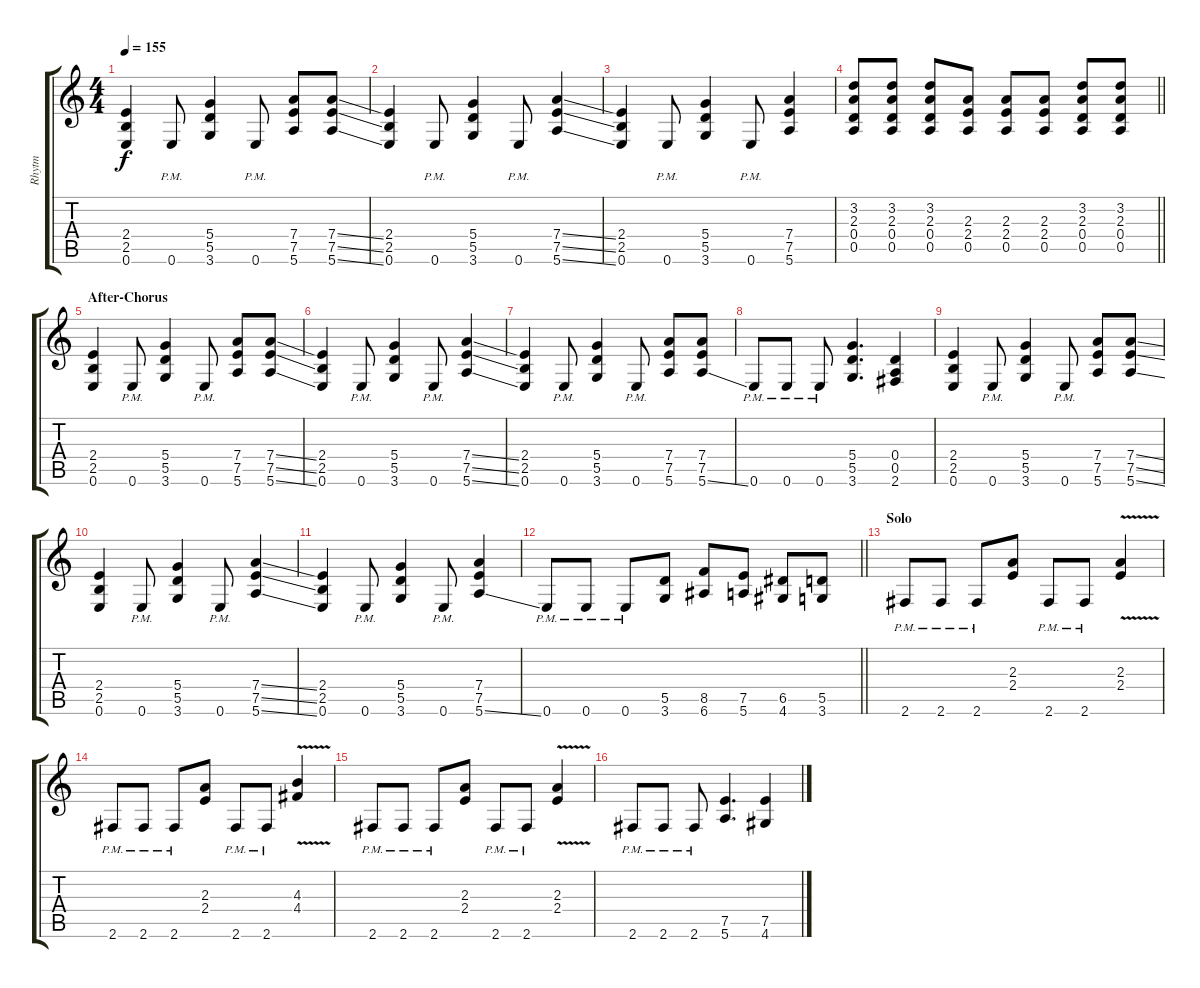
\track ("Rhytm" "Rhytm") {instrument electricguitarclean}
\staff {score tabs}
\tuning (E4 B3 G3 D3 A2 E2) {hide}
\ts (4 4)
\tempo 155
\clef g2
\ks c
(2.4 2.5 0.6).4{dy f} 0.6{pm}.8 (5.4 5.5 3.6).4 0.6{pm}.8 (7.4 7.5 5.6).8 (7.4{ss} 7.5{ss} 5.6{ss}).8 |
(2.4 2.5 0.6).4 0.6{pm}.8 (5.4 5.5 3.6).4 0.6{pm}.8 (7.4{ss} 7.5{ss} 5.6{ss}).4 |
(2.4 2.5 0.6).4 0.6{pm}.8 (5.4 5.5 3.6).4 0.6{pm}.8 (7.4 7.5 5.6).4 |
\barLineRight lightlight
(3.2 2.3 0.4 0.5).8 (3.2 2.3 0.4 0.5).8 (3.2 2.3 0.4 0.5).8 (2.3 2.4 0.5).8 (2.3 2.4 0.5).8 (2.3 2.4 0.5).8 (3.2 2.3 0.4 0.5).8 (3.2 2.3 0.4 0.5).8 |
\section ("" "After-Chorus")
(2.4 2.5 0.6).4 0.6{pm}.8 (5.4 5.5 3.6).4 0.6{pm}.8 (7.4 7.5 5.6).8 (7.4{ss} 7.5{ss} 5.6{ss}).8 |
(2.4 2.5 0.6).4 0.6{pm}.8 (5.4 5.5 3.6).4 0.6{pm}.8 (7.4{ss} 7.5{ss} 5.6{ss}).4 |
(2.4 2.5 0.6).4 0.6{pm}.8 (5.4 5.5 3.6).4 0.6{pm}.8 (7.4 7.5 5.6).8 (7.4 7.5 5.6{ss}).8 |
0.6{pm}.8 0.6{pm}.8 0.6{pm}.8 (5.4 5.5 3.6).4{d} (0.4 0.5 2.6).4 |
(2.4 2.5 0.6).4 0.6{pm}.8 (5.4 5.5 3.6).4 0.6{pm}.8 (7.4 7.5 5.6).8 (7.4{ss} 7.5{ss} 5.6{ss}).8 |
(2.4 2.5 0.6).4 0.6{pm}.8 (5.4 5.5 3.6).4 0.6{pm}.8 (7.4{ss} 7.5{ss} 5.6{ss}).4 |
(2.4 2.5 0.6).4 0.6{pm}.8 (5.4 5.5 3.6).4 0.6{pm}.8 (7.4 7.5 5.6{ss}).4 |
\barLineRight lightlight
0.6{pm}.8 0.6{pm}.8 0.6{pm}.8 (5.5 3.6).8 (8.5 6.6).8 (7.5 5.6).8 (6.5 4.6).8 (5.5 3.6).8 |
\section ("" "Solo")
2.6{pm}.8 2.6{pm}.8 2.6{pm}.8 (2.3 2.4).8 2.6{pm}.8 2.6{pm}.8 (2.3{v} 2.4{v}).4 |
2.6{pm}.8 2.6{pm}.8 2.6{pm}.8 (2.3 2.4).8 2.6{pm}.8 2.6{pm}.8 (4.3{v} 4.4{v}).4 |
2.6{pm}.8 2.6{pm}.8 2.6{pm}.8 (2.3 2.4).8 2.6{pm}.8 2.6{pm}.8 (2.3{v} 2.4{v}).4 |
2.6{pm}.8 2.6{pm}.8 2.6{pm}.8 (7.5 5.6).4{d} (7.5 4.6).4
